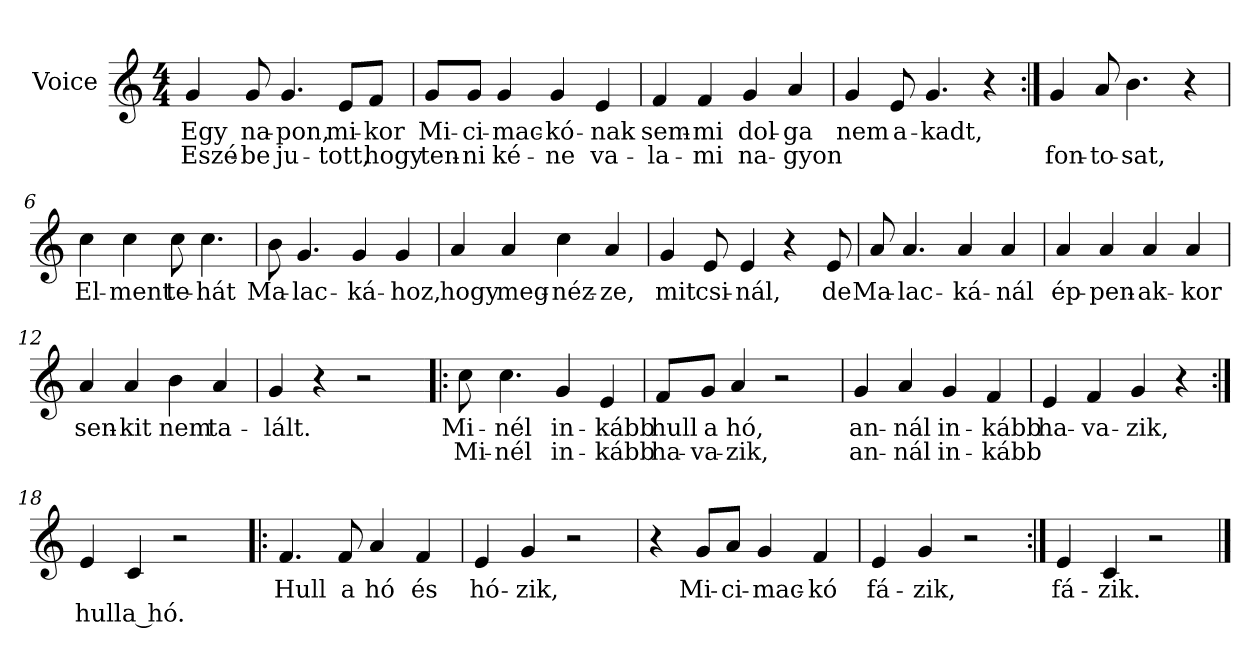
**kern	**text	**text
*part1	*part1	*part1
*staff1	*staff1	*staff1
*I"Voice	*	*
*clefG2	*	*
*k[]	*	*
*C:	*	*
*M4/4	*	*
=1	=1	=1
4g/	Egy	Eszé-
8g/	na-	-be
4.g/	-pon,	ju-
8e/L	mi-	-tott,
8f/J	-kor	hogy
=2	=2	=2
8g/L	Mi-	ten-
8g/J	-ci-	-ni
4g/	-mac-	ké-
4g/	-kó-	-ne
4e/	-nak	va-
=3	=3	=3
4f/	sem-	-la-
4f/	-mi	-mi
4g/	dol-	na-
4a/	-ga	-gyon
=4	=4	=4
4g/	nem	.
8e/	a-	.
4.g/	-kadt,	.
4r	.	.
=5:|!	=5:|!	=5:|!
4g/	.	fon-
8a/	.	-to-
4.b\	.	-sat,
4r	.	.
!!LO:LB:g=z
=6	=6	=6
4cc\	El-	.
4cc\	-ment	.
8cc\	te-	.
4.cc\	-hát	.
=7	=7	=7
8b\	Ma-	.
4.g/	-lac-	.
4g/	-ká-	.
4g/	-hoz,	.
=8	=8	=8
4a/	hogy	.
4a/	meg-	.
4cc\	-néz-	.
4a/	-ze,	.
=9	=9	=9
4g/	mit	.
8e/	csi-	.
4e/	-nál,	.
4r	.	.
8e/	de	.
!!LO:LB:g=z
=10	=10	=10
8a/	Ma-	.
4.a/	-lac-	.
4a/	-ká-	.
4a/	-nál	.
=11	=11	=11
4a/	ép-	.
4a/	-pen-	.
4a/	-ak-	.
4a/	-kor	.
=12	=12	=12
4a/	sen-	.
4a/	-kit	.
4b\	nem	.
4a/	ta-	.
=13	=13	=13
4g/	-lált.	.
4r	.	.
2r	.	.
!!LO:LB:g=z
=14!|:	=14!|:	=14!|:
8cc\	Mi-	Mi-
4.cc\	-nél	-nél
4g/	in-	in-
4e/	-kább	-kább
=15	=15	=15
8f/L	hull	ha-
8g/J	a	-va-
4a/	hó,	-zik,
2r	.	.
=16	=16	=16
4g/	an-	an-
4a/	-nál	-nál
4g/	in-	in-
4f/	-kább	-kább
=17	=17	=17
4e/	ha-	.
4f/	-va-	.
4g/	-zik,	.
4r	.	.
=18:|!	=18:|!	=18:|!
4e/	.	hull
4c/	.	a hó.
2r	.	.
!!LO:LB:g=z
=19!|:	=19!|:	=19!|:
4.f/	Hull	.
8f/	a	.
4a/	hó	.
4f/	és	.
=20	=20	=20
4e/	hó-	.
4g/	-zik,	.
2r	.	.
=21	=21	=21
4r	.	.
8g/L	Mi-	.
8a/J	-ci-	.
4g/	-mac-	.
4f/	-kó	.
=22	=22	=22
4e/	fá-	.
4g/	-zik,	.
2r	.	.
=23:|!	=23:|!	=23:|!
4e/	fá-	.
4c/	-zik.-	.
2r	.	.
==	==	==
*-	*-	*-
